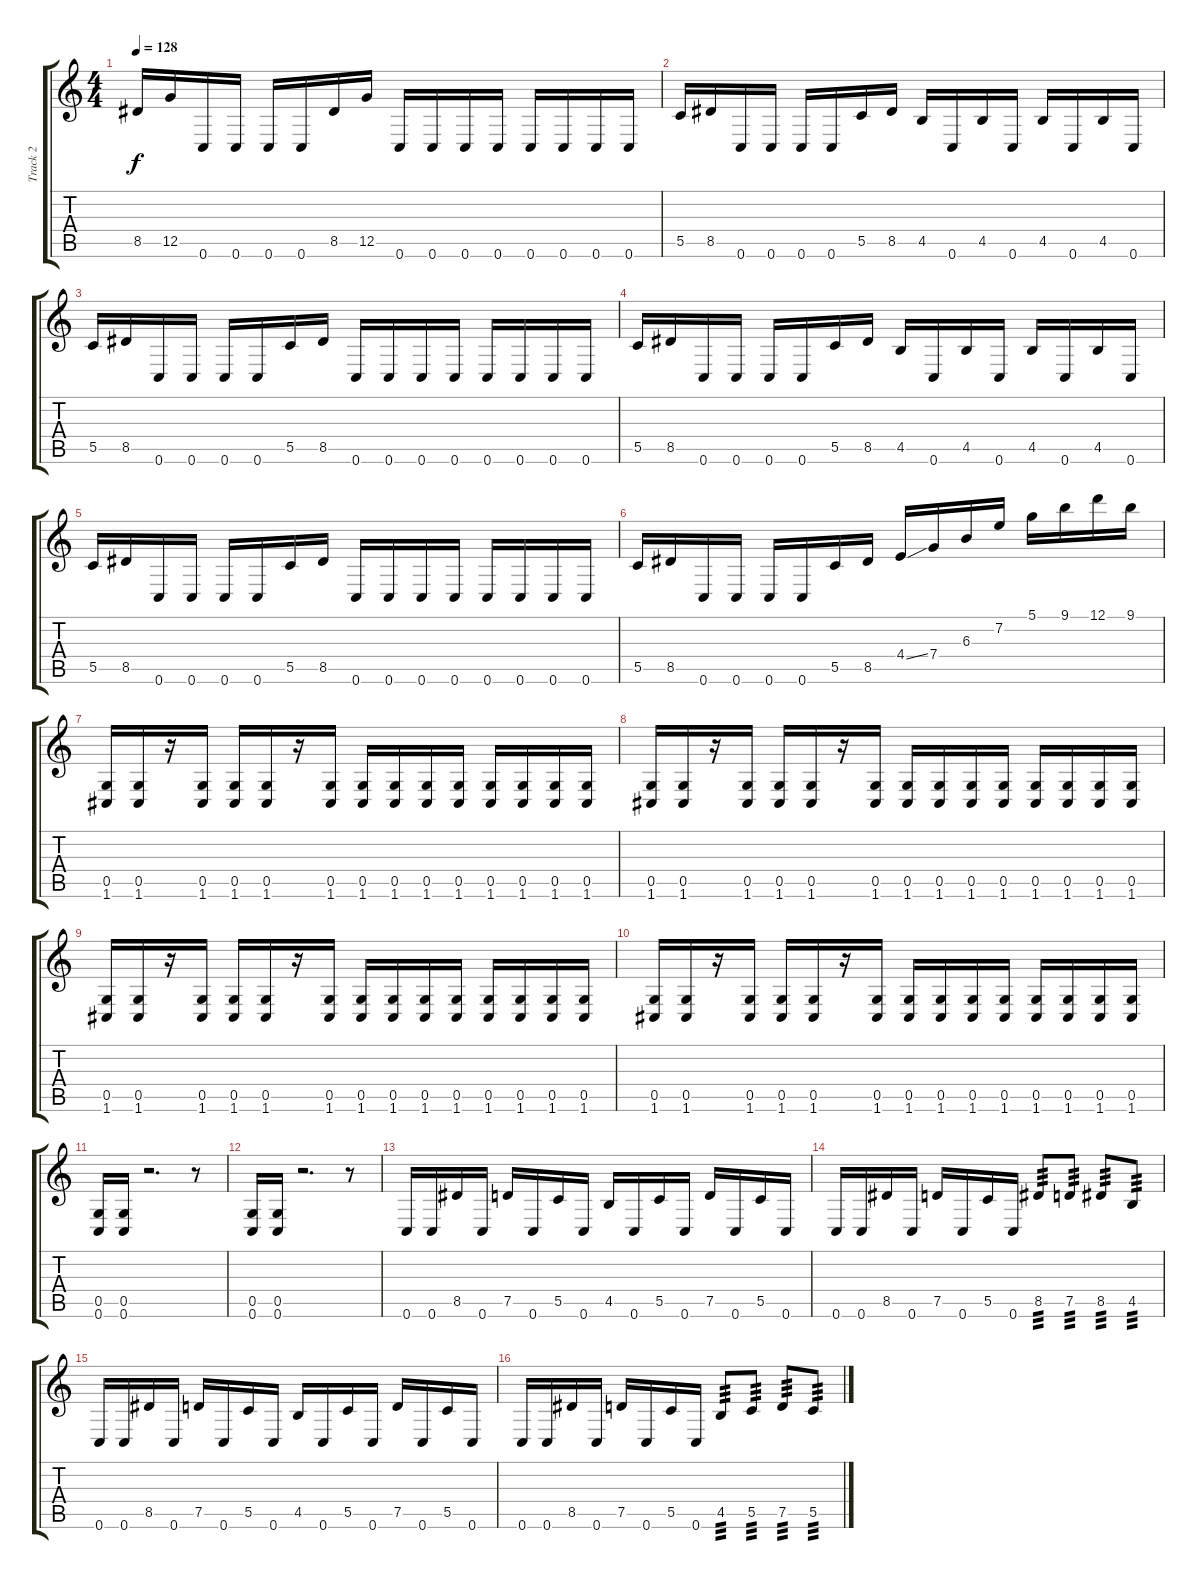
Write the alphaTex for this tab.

\track ("Track 2" "Track 2") {instrument distortionguitar}
\staff {score tabs}
\tuning (D4 A3 F3 C3 G2 C2) {hide}
\ts (4 4)
\tempo 128
\clef g2
\ks c
8.5.16{dy f} 12.5.16 0.6.16 0.6.16 0.6.16 0.6.16 8.5.16 12.5.16 0.6.16 0.6.16 0.6.16 0.6.16 0.6.16 0.6.16 0.6.16 0.6.16 |
5.5.16 8.5.16 0.6.16 0.6.16 0.6.16 0.6.16 5.5.16 8.5.16 4.5.16 0.6.16 4.5.16 0.6.16 4.5.16 0.6.16 4.5.16 0.6.16 |
5.5.16 8.5.16 0.6.16 0.6.16 0.6.16 0.6.16 5.5.16 8.5.16 0.6.16 0.6.16 0.6.16 0.6.16 0.6.16 0.6.16 0.6.16 0.6.16 |
5.5.16 8.5.16 0.6.16 0.6.16 0.6.16 0.6.16 5.5.16 8.5.16 4.5.16 0.6.16 4.5.16 0.6.16 4.5.16 0.6.16 4.5.16 0.6.16 |
5.5.16 8.5.16 0.6.16 0.6.16 0.6.16 0.6.16 5.5.16 8.5.16 0.6.16 0.6.16 0.6.16 0.6.16 0.6.16 0.6.16 0.6.16 0.6.16 |
5.5.16 8.5.16 0.6.16 0.6.16 0.6.16 0.6.16 5.5.16 8.5.16 4.4{ss}.16 7.4.16 6.3.16 7.2.16 5.1.16 9.1.16 12.1.16 9.1.16 |
(0.5 1.6).16 (0.5 1.6).16 r.16 (0.5 1.6).16 (0.5 1.6).16 (0.5 1.6).16 r.16 (0.5 1.6).16 (0.5 1.6).16 (0.5 1.6).16 (0.5 1.6).16 (0.5 1.6).16 (0.5 1.6).16 (0.5 1.6).16 (0.5 1.6).16 (0.5 1.6).16 |
(0.5 1.6).16 (0.5 1.6).16 r.16 (0.5 1.6).16 (0.5 1.6).16 (0.5 1.6).16 r.16 (0.5 1.6).16 (0.5 1.6).16 (0.5 1.6).16 (0.5 1.6).16 (0.5 1.6).16 (0.5 1.6).16 (0.5 1.6).16 (0.5 1.6).16 (0.5 1.6).16 |
(0.5 1.6).16 (0.5 1.6).16 r.16 (0.5 1.6).16 (0.5 1.6).16 (0.5 1.6).16 r.16 (0.5 1.6).16 (0.5 1.6).16 (0.5 1.6).16 (0.5 1.6).16 (0.5 1.6).16 (0.5 1.6).16 (0.5 1.6).16 (0.5 1.6).16 (0.5 1.6).16 |
(0.5 1.6).16 (0.5 1.6).16 r.16 (0.5 1.6).16 (0.5 1.6).16 (0.5 1.6).16 r.16 (0.5 1.6).16 (0.5 1.6).16 (0.5 1.6).16 (0.5 1.6).16 (0.5 1.6).16 (0.5 1.6).16 (0.5 1.6).16 (0.5 1.6).16 (0.5 1.6).16 |
(0.5 0.6).16 (0.5 0.6).16 r.2{d} r.8 |
(0.5 0.6).16 (0.5 0.6).16 r.2{d} r.8 |
0.6.16 0.6.16 8.5.16 0.6.16 7.5.16 0.6.16 5.5.16 0.6.16 4.5.16 0.6.16 5.5.16 0.6.16 7.5.16 0.6.16 5.5.16 0.6.16 |
0.6.16 0.6.16 8.5.16 0.6.16 7.5.16 0.6.16 5.5.16 0.6.16 8.5.8{tp 3} 7.5.8{tp 3} 8.5.8{tp 3} 4.5.8{tp 3} |
0.6.16 0.6.16 8.5.16 0.6.16 7.5.16 0.6.16 5.5.16 0.6.16 4.5.16 0.6.16 5.5.16 0.6.16 7.5.16 0.6.16 5.5.16 0.6.16 |
0.6.16 0.6.16 8.5.16 0.6.16 7.5.16 0.6.16 5.5.16 0.6.16 4.5.8{tp 3} 5.5.8{tp 3} 7.5.8{tp 3} 5.5.8{tp 3}
